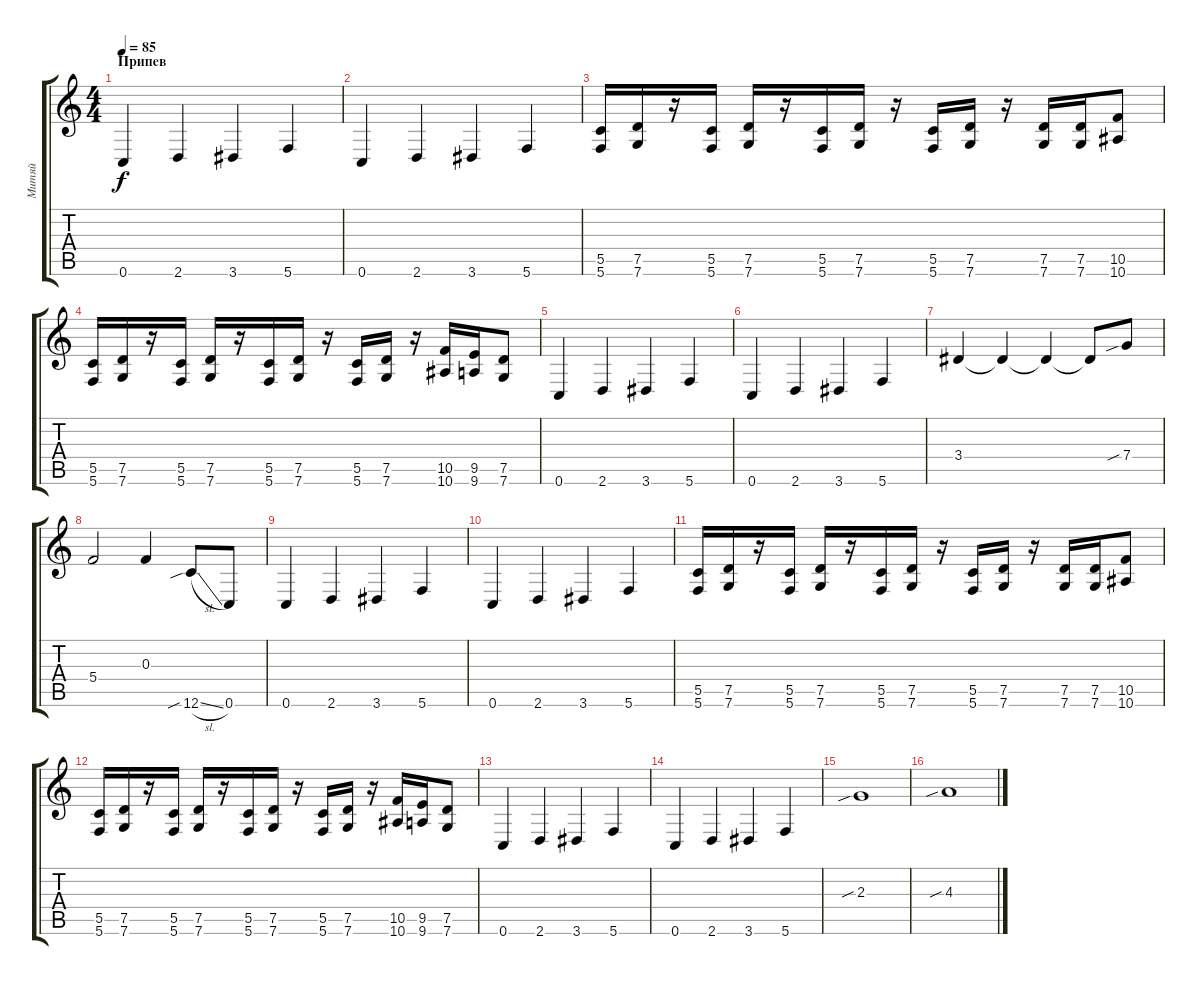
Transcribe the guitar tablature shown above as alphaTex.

\track ("Митяй" "Митяй") {instrument distortionguitar}
\staff {score tabs}
\tuning (D4 A3 F3 C3 G2 C2) {hide}
\ts (4 4)
\section ("" "Припев")
\tempo 85
\clef g2
\ks c
0.6.4{dy f} 2.6.4 3.6.4 5.6.4 |
0.6.4 2.6.4 3.6.4 5.6.4 |
(5.5 5.6).16 (7.5 7.6).16 r.16 (5.5 5.6).16 (7.5 7.6).16 r.16 (5.5 5.6).16 (7.5 7.6).16 r.16 (5.5 5.6).16 (7.5 7.6).16 r.16 (7.5 7.6).16 (7.5 7.6).16 (10.5 10.6).8 |
(5.5 5.6).16 (7.5 7.6).16 r.16 (5.5 5.6).16 (7.5 7.6).16 r.16 (5.5 5.6).16 (7.5 7.6).16 r.16 (5.5 5.6).16 (7.5 7.6).16 r.16 (10.5 10.6).16 (9.5 9.6).16 (7.5 7.6).8 |
0.6.4 2.6.4 3.6.4 5.6.4 |
0.6.4 2.6.4 3.6.4 5.6.4 |
3.4.4 3.4{t}.4 3.4{t}.4 3.4{t}.8 7.4{sib}.8 |
5.4.2 0.3.4 12.6{sib sl}.8 0.6.8 |
0.6.4 2.6.4 3.6.4 5.6.4 |
0.6.4 2.6.4 3.6.4 5.6.4 |
(5.5 5.6).16 (7.5 7.6).16 r.16 (5.5 5.6).16 (7.5 7.6).16 r.16 (5.5 5.6).16 (7.5 7.6).16 r.16 (5.5 5.6).16 (7.5 7.6).16 r.16 (7.5 7.6).16 (7.5 7.6).16 (10.5 10.6).8 |
(5.5 5.6).16 (7.5 7.6).16 r.16 (5.5 5.6).16 (7.5 7.6).16 r.16 (5.5 5.6).16 (7.5 7.6).16 r.16 (5.5 5.6).16 (7.5 7.6).16 r.16 (10.5 10.6).16 (9.5 9.6).16 (7.5 7.6).8 |
0.6.4 2.6.4 3.6.4 5.6.4 |
0.6.4 2.6.4 3.6.4 5.6.4 |
2.3{sib}.1 |
4.3{sib}.1
